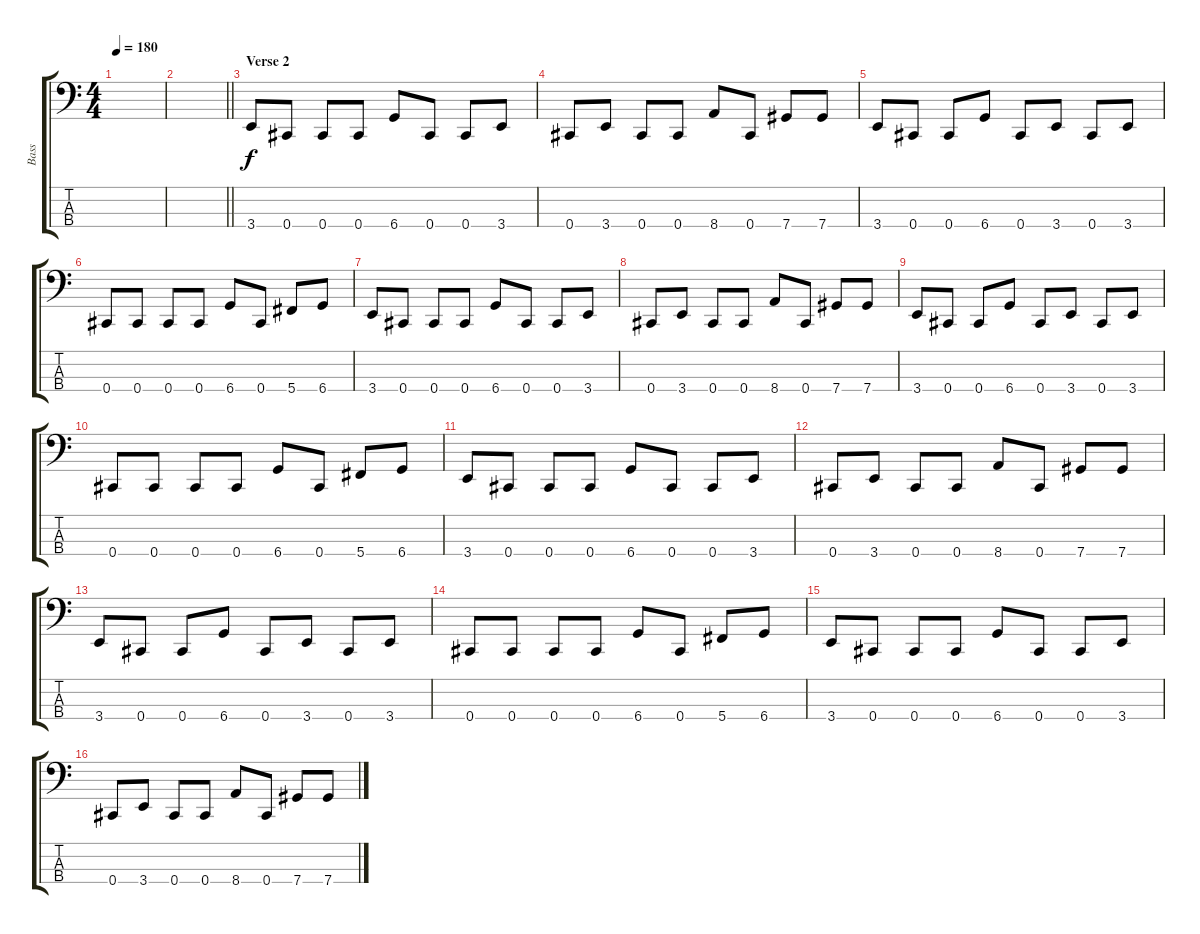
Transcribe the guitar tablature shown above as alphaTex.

\track ("Bass" "Bass") {instrument electricbasspick}
\staff {score tabs}
\tuning (Gb2 Db2 Ab1 Db1) {hide}
\ts (4 4)
\tempo 180
\clef f4
\ks c
|
\barLineRight lightlight
|
\section ("" "Verse 2")
3.4.8 0.4.8 0.4.8 0.4.8 6.4.8 0.4.8 0.4.8 3.4.8 |
0.4.8 3.4.8 0.4.8 0.4.8 8.4.8 0.4.8 7.4.8 7.4.8 |
3.4.8 0.4.8 0.4.8 6.4.8 0.4.8 3.4.8 0.4.8 3.4.8 |
0.4.8 0.4.8 0.4.8 0.4.8 6.4.8 0.4.8 5.4.8 6.4.8 |
3.4.8 0.4.8 0.4.8 0.4.8 6.4.8 0.4.8 0.4.8 3.4.8 |
0.4.8 3.4.8 0.4.8 0.4.8 8.4.8 0.4.8 7.4.8 7.4.8 |
3.4.8 0.4.8 0.4.8 6.4.8 0.4.8 3.4.8 0.4.8 3.4.8 |
0.4.8 0.4.8 0.4.8 0.4.8 6.4.8 0.4.8 5.4.8 6.4.8 |
3.4.8 0.4.8 0.4.8 0.4.8 6.4.8 0.4.8 0.4.8 3.4.8 |
0.4.8 3.4.8 0.4.8 0.4.8 8.4.8 0.4.8 7.4.8 7.4.8 |
3.4.8 0.4.8 0.4.8 6.4.8 0.4.8 3.4.8 0.4.8 3.4.8 |
0.4.8 0.4.8 0.4.8 0.4.8 6.4.8 0.4.8 5.4.8 6.4.8 |
3.4.8 0.4.8 0.4.8 0.4.8 6.4.8 0.4.8 0.4.8 3.4.8 |
0.4.8 3.4.8 0.4.8 0.4.8 8.4.8 0.4.8 7.4.8 7.4.8
